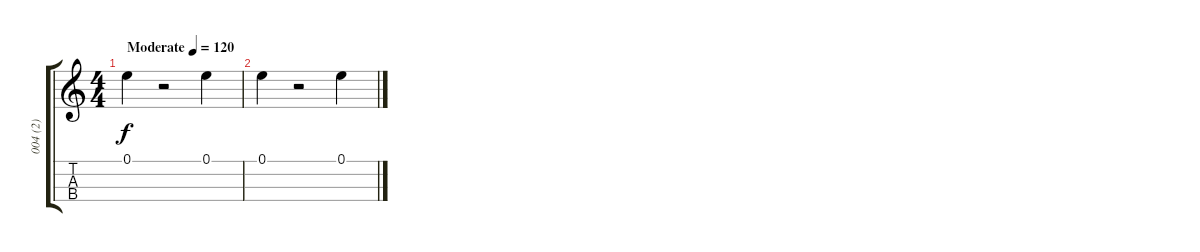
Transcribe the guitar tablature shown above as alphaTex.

\track ("004 (2)" "004 (2)") {instrument slapbass1}
\staff {score tabs}
\tuning (E4 B3 G3 D3) {hide}
\ts (4 4)
\tempo (120 "Moderate")
\clef g2
\ks c
0.1.4{dy f instrument slapbass1} r.2 0.1.4 |
0.1.4 r.2 0.1.4
